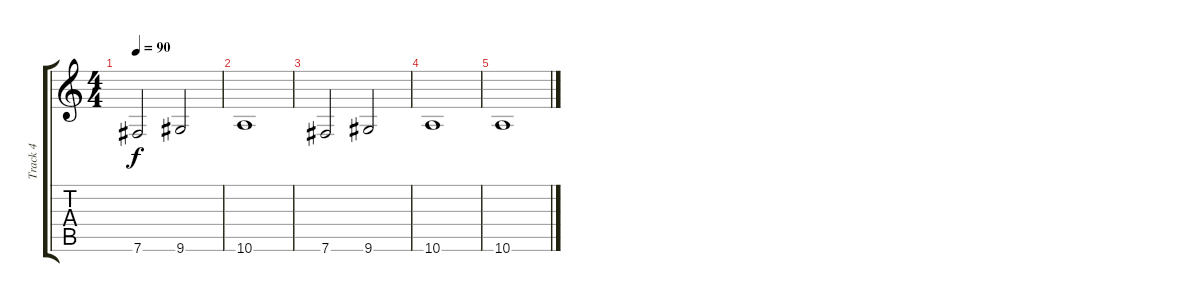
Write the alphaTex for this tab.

\track ("Track 4" "Track 4") {instrument electricbasspick}
\staff {score tabs}
\tuning (Db4 Ab3 E3 B2 F2 B1) {hide}
\ts (4 4)
\tempo 90
\clef g2
\ks c
7.6.2{dy f} 9.6.2 |
10.6.1 |
7.6.2 9.6.2 |
10.6.1 |
10.6.1
